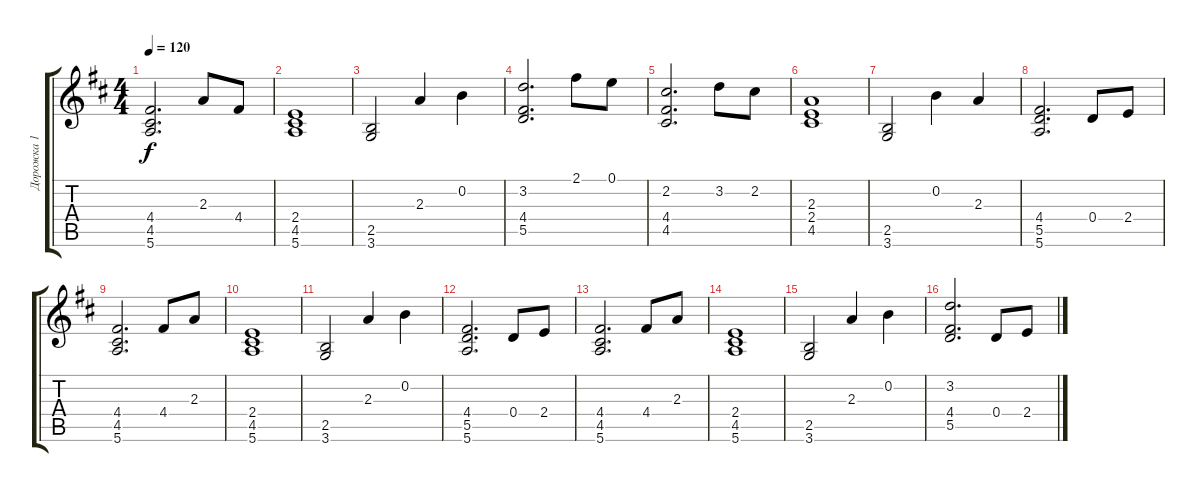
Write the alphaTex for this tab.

\track ("Дорожка 1" "Дорожка 1") {instrument acousticguitarsteel}
\staff {score tabs}
\tuning (E4 B3 G3 D3 A2 E2) {hide}
\ts (4 4)
\tempo 120
\clef g2
\ks d
(4.4 4.5 5.6).2{d dy f} 2.3.8 4.4.8 |
(2.4 4.5 5.6).1 |
(2.5 3.6).2 2.3.4 0.2.4 |
(3.2 4.4 5.5).2{d} 2.1.8 0.1.8 |
(2.2 4.4 4.5).2{d} 3.2.8 2.2.8 |
(2.3 2.4 4.5).1 |
(2.5 3.6).2 0.2.4 2.3.4 |
(4.4 5.5 5.6).2{d} 0.4.8 2.4.8 |
(4.4 4.5 5.6).2{d} 4.4.8 2.3.8 |
(2.4 4.5 5.6).1 |
(2.5 3.6).2 2.3.4 0.2.4 |
(4.4 5.5 5.6).2{d} 0.4.8 2.4.8 |
(4.4 4.5 5.6).2{d} 4.4.8 2.3.8 |
(2.4 4.5 5.6).1 |
(2.5 3.6).2 2.3.4 0.2.4 |
(3.2 4.4 5.5).2{d} 0.4.8 2.4.8
